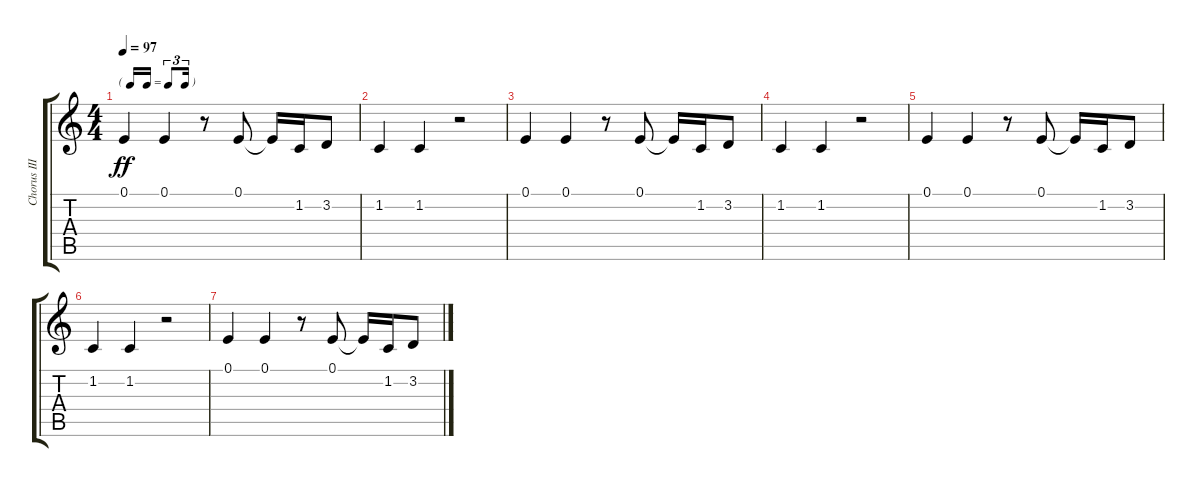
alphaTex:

\track ("Chorus III" "Chorus III") {instrument voiceoohs}
\staff {score tabs}
\tuning (E4 B3 G3 D3 A2 E2) {hide}
\ts (4 4)
\tf triplet16th
\tempo 97
\clef g2
\ks c
0.1.4{dy ff} 0.1.4 r.8 0.1.8 0.1{t}.16 1.2.16 3.2.8 |
1.2.4 1.2.4 r.2 |
0.1.4 0.1.4 r.8 0.1.8 0.1{t}.16 1.2.16 3.2.8 |
1.2.4 1.2.4 r.2 |
0.1.4 0.1.4 r.8 0.1.8 0.1{t}.16 1.2.16 3.2.8 |
1.2.4 1.2.4 r.2 |
0.1.4 0.1.4 r.8 0.1.8 0.1{t}.16 1.2.16 3.2.8
